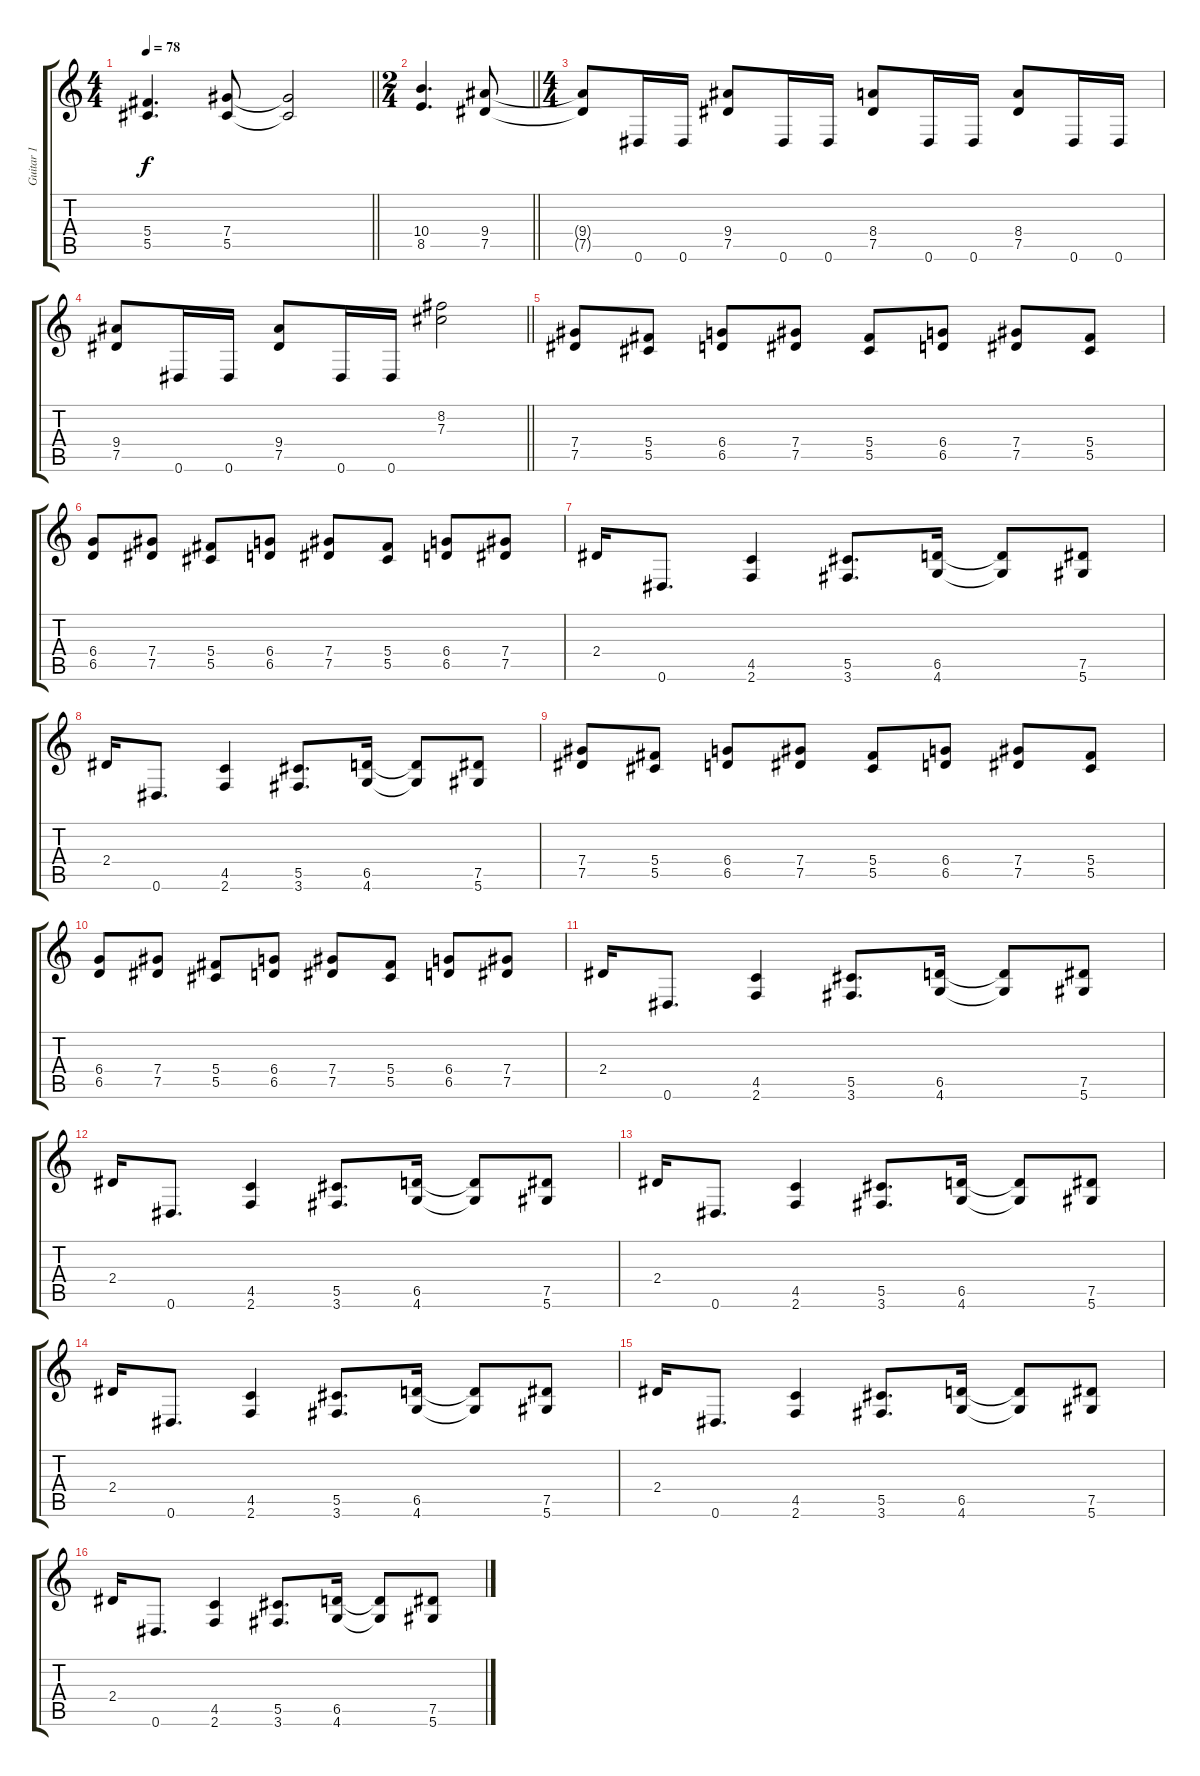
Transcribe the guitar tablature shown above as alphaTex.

\track ("Guitar 1" "Guitar 1") {instrument distortionguitar}
\staff {score tabs}
\tuning (Eb4 Bb3 Gb3 Db3 Ab2 Eb2) {hide}
\ts (4 4)
\tempo 78
\clef g2
\barLineRight lightlight
\ks c
(5.4 5.5).4{d dy f} (7.4 5.5).8 (7.4{t} 5.5{t}).2 |
\ts (2 4)
\barLineRight lightlight
(10.4 8.5).4{d} (9.4 7.5).8 |
\ts (4 4)
(9.4{t} 7.5{t}).8 0.6.16 0.6.16 (9.4 7.5).8 0.6.16 0.6.16 (8.4 7.5).8 0.6.16 0.6.16 (8.4 7.5).8 0.6.16 0.6.16 |
\barLineRight lightlight
(9.4 7.5).8 0.6.16 0.6.16 (9.4 7.5).8 0.6.16 0.6.16 (8.2 7.3).2 |
\section ("" " ")
(7.4 7.5).8 (5.4 5.5).8 (6.4 6.5).8 (7.4 7.5).8 (5.4 5.5).8 (6.4 6.5).8 (7.4 7.5).8 (5.4 5.5).8 |
(6.4 6.5).8 (7.4 7.5).8 (5.4 5.5).8 (6.4 6.5).8 (7.4 7.5).8 (5.4 5.5).8 (6.4 6.5).8 (7.4 7.5).8 |
2.4.16 0.6.8{d} (4.5 2.6).4 (5.5 3.6).8{d} (6.5 4.6).16 (6.5{t} 4.6{t}).8 (7.5 5.6).8 |
2.4.16 0.6.8{d} (4.5 2.6).4 (5.5 3.6).8{d} (6.5 4.6).16 (6.5{t} 4.6{t}).8 (7.5 5.6).8 |
(7.4 7.5).8 (5.4 5.5).8 (6.4 6.5).8 (7.4 7.5).8 (5.4 5.5).8 (6.4 6.5).8 (7.4 7.5).8 (5.4 5.5).8 |
(6.4 6.5).8 (7.4 7.5).8 (5.4 5.5).8 (6.4 6.5).8 (7.4 7.5).8 (5.4 5.5).8 (6.4 6.5).8 (7.4 7.5).8 |
2.4.16 0.6.8{d} (4.5 2.6).4 (5.5 3.6).8{d} (6.5 4.6).16 (6.5{t} 4.6{t}).8 (7.5 5.6).8 |
2.4.16 0.6.8{d} (4.5 2.6).4 (5.5 3.6).8{d} (6.5 4.6).16 (6.5{t} 4.6{t}).8 (7.5 5.6).8 |
2.4.16 0.6.8{d} (4.5 2.6).4 (5.5 3.6).8{d} (6.5 4.6).16 (6.5{t} 4.6{t}).8 (7.5 5.6).8 |
2.4.16 0.6.8{d} (4.5 2.6).4 (5.5 3.6).8{d} (6.5 4.6).16 (6.5{t} 4.6{t}).8 (7.5 5.6).8 |
2.4.16 0.6.8{d} (4.5 2.6).4 (5.5 3.6).8{d} (6.5 4.6).16 (6.5{t} 4.6{t}).8 (7.5 5.6).8 |
2.4.16 0.6.8{d} (4.5 2.6).4 (5.5 3.6).8{d} (6.5 4.6).16 (6.5{t} 4.6{t}).8 (7.5 5.6).8
